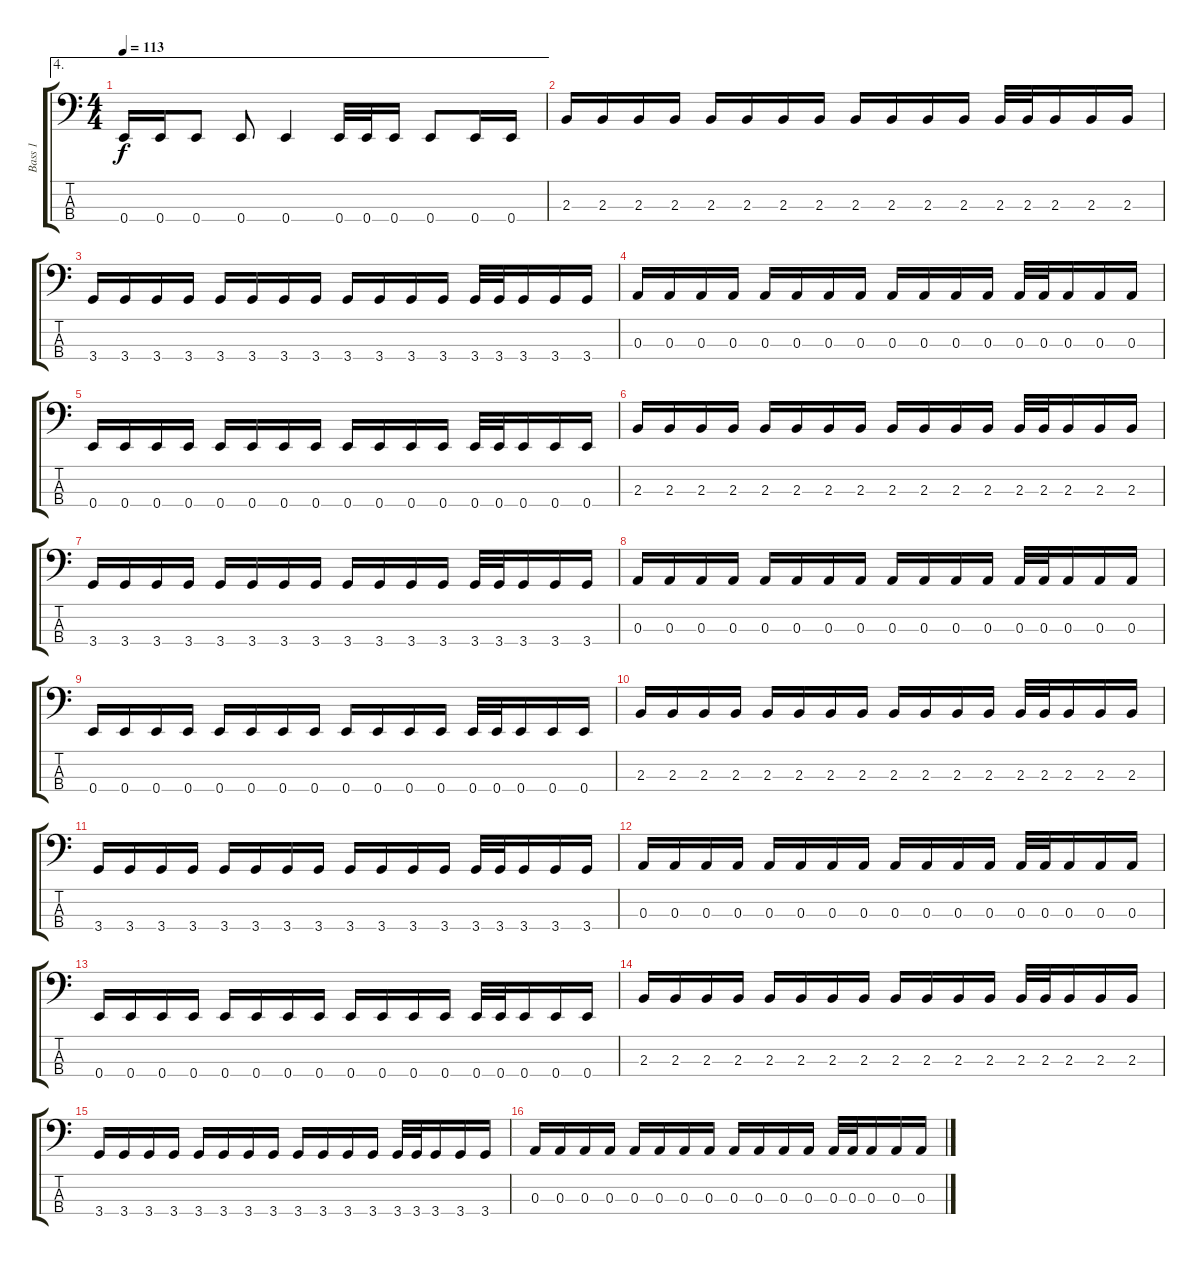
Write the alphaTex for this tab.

\track ("Bass 1" "Bass 1") {instrument electricbassfinger}
\staff {score tabs}
\tuning (G2 D2 A1 E1) {hide}
\ae 4
\ts (4 4)
\tempo 113
\clef f4
\ks c
0.4.16{dy f} 0.4.16 0.4.8 0.4.8 0.4.4 0.4.32 0.4.32 0.4.16 0.4.8 0.4.16 0.4.16 |
2.3.16 2.3.16 2.3.16 2.3.16 2.3.16 2.3.16 2.3.16 2.3.16 2.3.16 2.3.16 2.3.16 2.3.16 2.3.32 2.3.32 2.3.16 2.3.16 2.3.16 |
3.4.16 3.4.16 3.4.16 3.4.16 3.4.16 3.4.16 3.4.16 3.4.16 3.4.16 3.4.16 3.4.16 3.4.16 3.4.32 3.4.32 3.4.16 3.4.16 3.4.16 |
0.3.16 0.3.16 0.3.16 0.3.16 0.3.16 0.3.16 0.3.16 0.3.16 0.3.16 0.3.16 0.3.16 0.3.16 0.3.32 0.3.32 0.3.16 0.3.16 0.3.16 |
0.4.16 0.4.16 0.4.16 0.4.16 0.4.16 0.4.16 0.4.16 0.4.16 0.4.16 0.4.16 0.4.16 0.4.16 0.4.32 0.4.32 0.4.16 0.4.16 0.4.16 |
2.3.16 2.3.16 2.3.16 2.3.16 2.3.16 2.3.16 2.3.16 2.3.16 2.3.16 2.3.16 2.3.16 2.3.16 2.3.32 2.3.32 2.3.16 2.3.16 2.3.16 |
3.4.16 3.4.16 3.4.16 3.4.16 3.4.16 3.4.16 3.4.16 3.4.16 3.4.16 3.4.16 3.4.16 3.4.16 3.4.32 3.4.32 3.4.16 3.4.16 3.4.16 |
0.3.16 0.3.16 0.3.16 0.3.16 0.3.16 0.3.16 0.3.16 0.3.16 0.3.16 0.3.16 0.3.16 0.3.16 0.3.32 0.3.32 0.3.16 0.3.16 0.3.16 |
0.4.16 0.4.16 0.4.16 0.4.16 0.4.16 0.4.16 0.4.16 0.4.16 0.4.16 0.4.16 0.4.16 0.4.16 0.4.32 0.4.32 0.4.16 0.4.16 0.4.16 |
2.3.16 2.3.16 2.3.16 2.3.16 2.3.16 2.3.16 2.3.16 2.3.16 2.3.16 2.3.16 2.3.16 2.3.16 2.3.32 2.3.32 2.3.16 2.3.16 2.3.16 |
3.4.16 3.4.16 3.4.16 3.4.16 3.4.16 3.4.16 3.4.16 3.4.16 3.4.16 3.4.16 3.4.16 3.4.16 3.4.32 3.4.32 3.4.16 3.4.16 3.4.16 |
0.3.16 0.3.16 0.3.16 0.3.16 0.3.16 0.3.16 0.3.16 0.3.16 0.3.16 0.3.16 0.3.16 0.3.16 0.3.32 0.3.32 0.3.16 0.3.16 0.3.16 |
0.4.16 0.4.16 0.4.16 0.4.16 0.4.16 0.4.16 0.4.16 0.4.16 0.4.16 0.4.16 0.4.16 0.4.16 0.4.32 0.4.32 0.4.16 0.4.16 0.4.16 |
2.3.16 2.3.16 2.3.16 2.3.16 2.3.16 2.3.16 2.3.16 2.3.16 2.3.16 2.3.16 2.3.16 2.3.16 2.3.32 2.3.32 2.3.16 2.3.16 2.3.16 |
3.4.16 3.4.16 3.4.16 3.4.16 3.4.16 3.4.16 3.4.16 3.4.16 3.4.16 3.4.16 3.4.16 3.4.16 3.4.32 3.4.32 3.4.16 3.4.16 3.4.16 |
0.3.16 0.3.16 0.3.16 0.3.16 0.3.16 0.3.16 0.3.16 0.3.16 0.3.16 0.3.16 0.3.16 0.3.16 0.3.32 0.3.32 0.3.16 0.3.16 0.3.16
